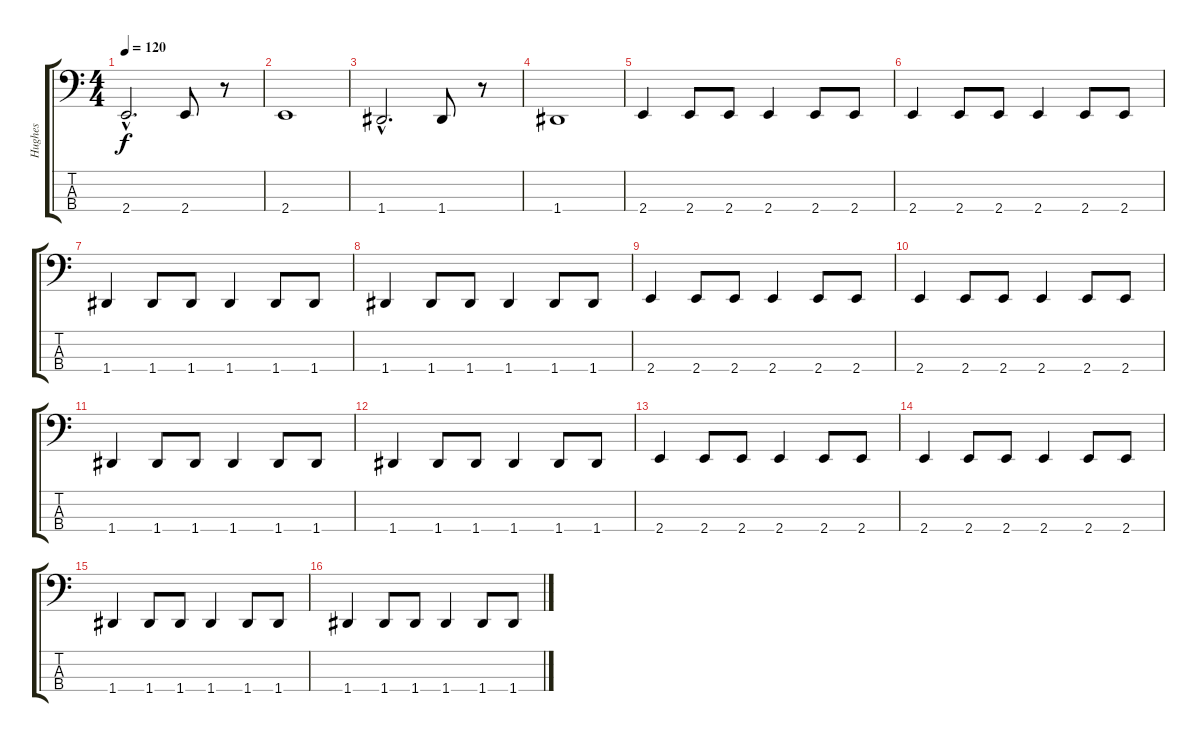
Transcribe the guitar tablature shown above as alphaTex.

\track ("Hughes" "Hughes") {instrument electricbassfinger}
\staff {score tabs}
\tuning (G2 D2 A1 D1) {hide}
\ts (4 4)
\tempo 120
\clef f4
\ks c
2.4{hac}.2{d dy f} 2.4.8 r.8 |
2.4.1 |
1.4{hac}.2{d} 1.4.8 r.8 |
1.4.1 |
2.4.4 2.4.8 2.4.8 2.4.4 2.4.8 2.4.8 |
2.4.4 2.4.8 2.4.8 2.4.4 2.4.8 2.4.8 |
1.4.4 1.4.8 1.4.8 1.4.4 1.4.8 1.4.8 |
1.4.4 1.4.8 1.4.8 1.4.4 1.4.8 1.4.8 |
2.4.4 2.4.8 2.4.8 2.4.4 2.4.8 2.4.8 |
2.4.4 2.4.8 2.4.8 2.4.4 2.4.8 2.4.8 |
1.4.4 1.4.8 1.4.8 1.4.4 1.4.8 1.4.8 |
1.4.4 1.4.8 1.4.8 1.4.4 1.4.8 1.4.8 |
2.4.4 2.4.8 2.4.8 2.4.4 2.4.8 2.4.8 |
2.4.4 2.4.8 2.4.8 2.4.4 2.4.8 2.4.8 |
1.4.4 1.4.8 1.4.8 1.4.4 1.4.8 1.4.8 |
1.4.4 1.4.8 1.4.8 1.4.4 1.4.8 1.4.8
